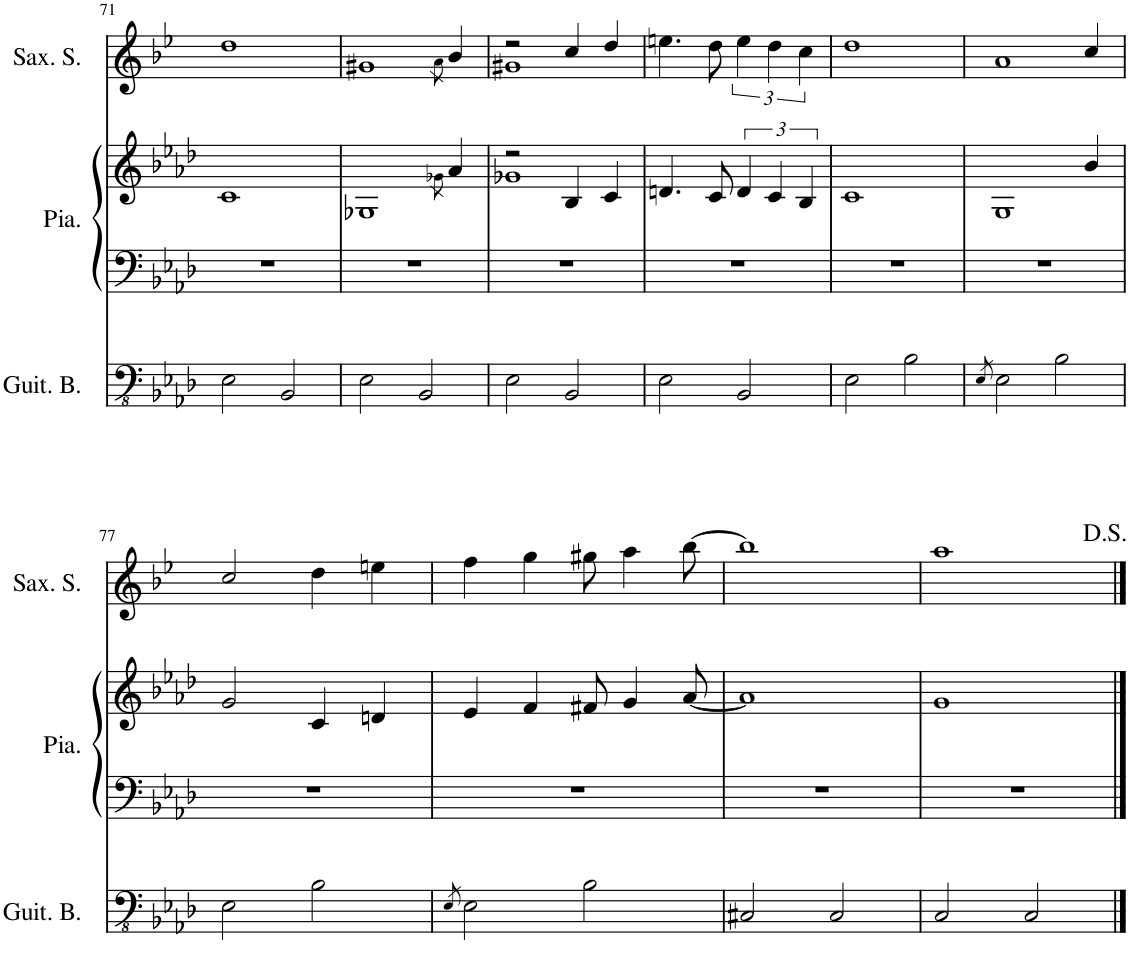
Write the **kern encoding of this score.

**kern	**kern	**kern	**kern
*part3	*part2	*part2	*part1
*staff4	*staff3	*staff2	*staff1
*I"Guitare basse	*I"Piano	*	*I"Saxophone soprano
*I'Guit. B.	*I'Pia.	*	*I'Sax. S.
!!LO:PB:g=z
*clefFv4	*clefF4	*clefG2	*clefG2
*	*	*	*Trd1c2
*k[b-e-a-d-]	*k[b-e-a-d-]	*k[b-e-a-d-]	*k[b-e-]
*M4/4	*M4/4	*M4/4	*M4/4
=71	=71	=71	=71
2EE-\	1r	1c	1dd
2BBB-/	.	.	.
=72	=72	=72	=72
*	*	*^	*^
2EE-\	1r	1G-X	2.ryy	1g#X	2.ryy
2BBB-/	.	.	.	.	.
.	.	.	8qg-X\	.	8qa\
.	.	.	4a-/	.	4b-/
=73	=73	=73	=73	=73	=73
2EE-\	1r	2r	1g-X	2r	1g#X
2BBB-/	.	4B-/	.	4cc/	.
.	.	4c/	.	4dd/	.
*	*	*v	*v	*	*
*	*	*	*v	*v
=74	=74	=74	=74
2EE-\	1r	4.dn/	4.een\
.	.	8c/	8dd\
2BBB-/	.	6d/	6ee\
.	.	6c/	6dd\
.	.	6B-/	6cc\
=75	=75	=75	=75
2EE-\	1r	1c	1dd
2BB-\	.	.	.
=76	=76	=76	=76
8qEE-/	.	.	.
*	*	*^	*^
2EE-\	1r	1G	2.ryy	1a	2.ryy
2BB-\	.	.	.	.	.
.	.	.	4b-/	.	4cc/
*	*	*v	*v	*	*
*	*	*	*v	*v
!!LO:LB:g=z
=77	=77	=77	=77
2EE-\	1r	2g/	2cc/
2BB-\	.	4c/	4dd\
.	.	4dn/	4een\
=78	=78	=78	=78
8qEE-/	.	.	.
2EE-\	1r	4e-/	4ff\
.	.	4f/	4gg\
2BB-\	.	8f#X/	8gg#X\
.	.	4g/	4aa\
.	.	[8a-/	[8bb-\
=79	=79	=79	=79
2CC#X/	1r	1a-]	1bb-]
2CC#/	.	.	.
=80	=80	=80	=80
2CC/	1r	1g	1aa
2CC/	.	.	.
==	==	==	==
*-	*-	*-	*-
